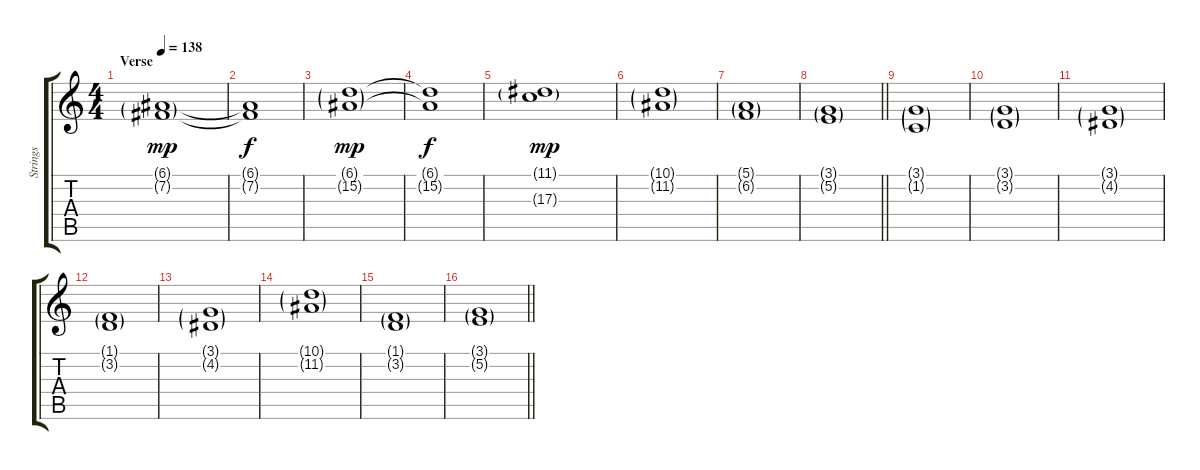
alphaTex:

\track ("Strings" "Strings") {instrument stringensemble1}
\staff {score tabs}
\tuning (E4 B3 G3 D3 A2 E2) {hide}
\ts (4 4)
\section ("" "Verse ")
\tempo 138
\clef g2
\ks c
(6.1{g} 7.2{g}).1{dy mp} |
(6.1{t} 7.2{t}).1{dy f} |
(6.1{g} 15.2{g}).1{dy mp} |
(6.1{t} 15.2{t}).1{dy f} |
(11.1{g} 17.3{g}).1{dy mp} |
(10.1{g} 11.2{g}).1 |
(5.1{g} 6.2{g}).1 |
\barLineRight lightlight
(3.1{g} 5.2{g}).1 |
\section ("" "")
(3.1{g} 1.2{g}).1 |
(3.1{g} 3.2{g}).1 |
(3.1{g} 4.2{g}).1 |
(1.1{g} 3.2{g}).1 |
(3.1{g} 4.2{g}).1 |
(10.1{g} 11.2{g}).1 |
(1.1{g} 3.2{g}).1 |
\barLineRight lightlight
(3.1{g} 5.2{g}).1
